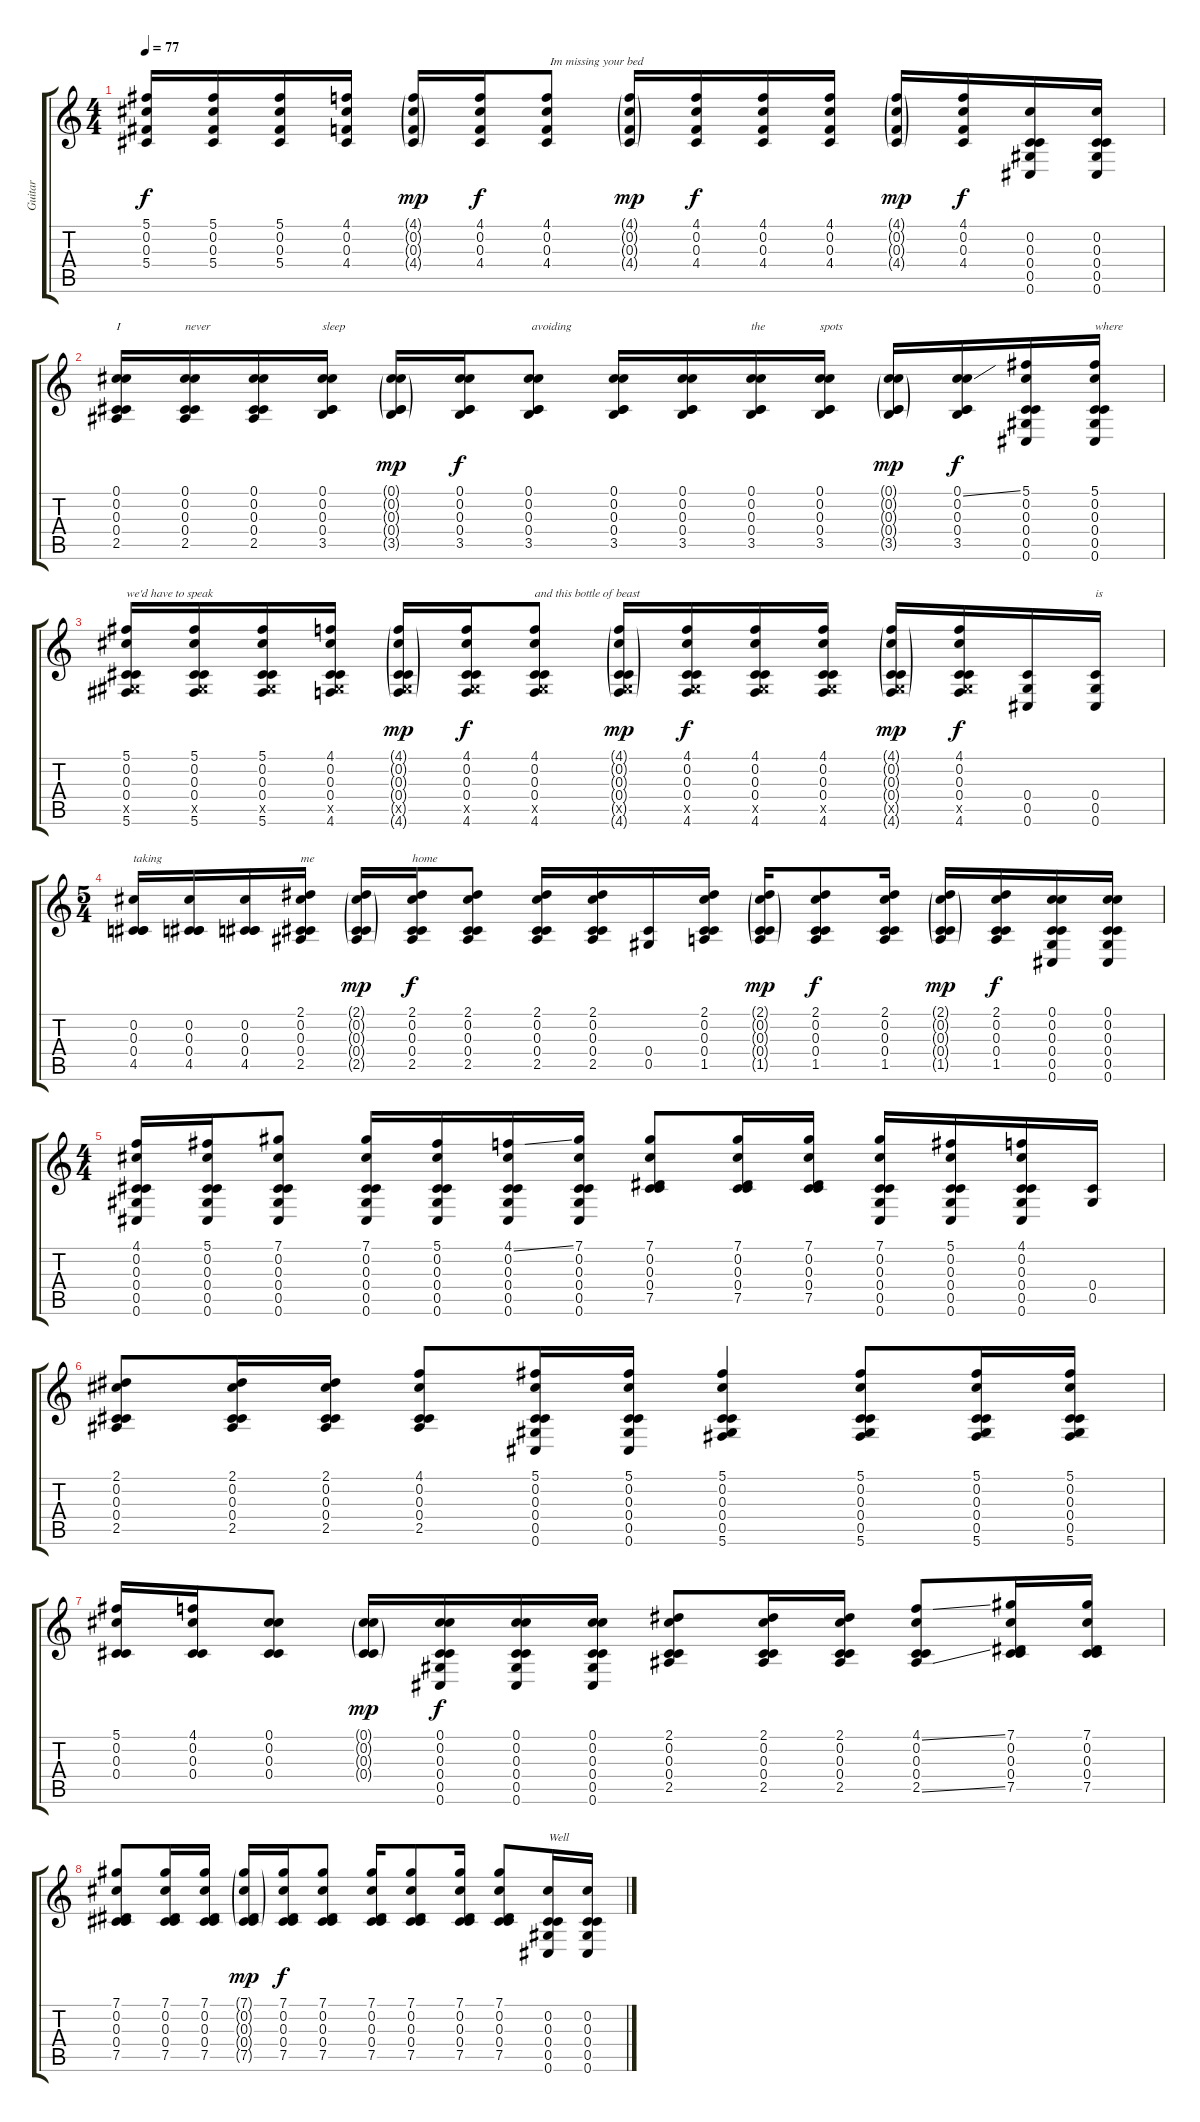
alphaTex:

\track ("Guitar" "Guitar") {instrument acousticguitarsteel}
\staff {score tabs}
\tuning (Db4 Db4 Db3 Db3 Ab2 Db2) {hide}
\ts (4 4)
\tempo 77
\clef g2
\ks c
(5.1 0.2 0.3 5.4).16{dy f} (5.1 0.2 0.3 5.4).16 (5.1 0.2 0.3 5.4).16 (4.1 0.2 0.3 4.4).16 (4.1{g} 0.2{g} 0.3{g} 4.4{g}).16{dy mp} (4.1 0.2 0.3 4.4).16{dy f} (4.1 0.2 0.3 4.4).8{txt " Im missing your bed"} (4.1{g} 0.2{g} 0.3{g} 4.4{g}).16{dy mp} (4.1 0.2 0.3 4.4).16{dy f} (4.1 0.2 0.3 4.4).16 (4.1 0.2 0.3 4.4).16 (4.1{g} 0.2{g} 0.3{g} 4.4{g}).16{dy mp} (4.1 0.2 0.3 4.4).16{dy f} (0.2 0.3 0.4 0.5 0.6).16 (0.2 0.3 0.4 0.5 0.6).16 |
(0.1 0.2 0.3 0.4 2.5).16{txt "I"} (0.1 0.2 0.3 0.4 2.5).16{txt "never"} (0.1 0.2 0.3 0.4 2.5).16 (0.1 0.2 0.3 0.4 3.5).16{txt "sleep"} (0.1{g} 0.2{g} 0.3{g} 0.4{g} 3.5{g}).16{dy mp} (0.1 0.2 0.3 0.4 3.5).16{dy f} (0.1 0.2 0.3 0.4 3.5).8{txt " avoiding"} (0.1 0.2 0.3 0.4 3.5).16 (0.1 0.2 0.3 0.4 3.5).16 (0.1 0.2 0.3 0.4 3.5).16{txt "the"} (0.1 0.2 0.3 0.4 3.5).16{txt "spots"} (0.1{g} 0.2{g} 0.3{g} 0.4{g} 3.5{g}).16{dy mp} (0.1{ss} 0.2 0.3 0.4 3.5).16{dy f} (5.1 0.2 0.3 0.4 0.5 0.6).16 (5.1 0.2 0.3 0.4 0.5 0.6).16{txt "where"} |
(5.1 0.2 0.3 0.4 0.5{x} 5.6).16{txt "we'd have to speak"} (5.1 0.2 0.3 0.4 0.5{x} 5.6).16 (5.1 0.2 0.3 0.4 0.5{x} 5.6).16 (4.1 0.2 0.3 0.4 0.5{x} 4.6).16 (4.1{g} 0.2{g} 0.3{g} 0.4{g} 0.5{g x} 4.6{g}).16{dy mp} (4.1 0.2 0.3 0.4 0.5{x} 4.6).16{dy f} (4.1 0.2 0.3 0.4 0.5{x} 4.6).8{txt "and this bottle of beast"} (4.1{g} 0.2{g} 0.3{g} 0.4{g} 0.5{g x} 4.6{g}).16{dy mp} (4.1 0.2 0.3 0.4 0.5{x} 4.6).16{dy f} (4.1 0.2 0.3 0.4 0.5{x} 4.6).16 (4.1 0.2 0.3 0.4 0.5{x} 4.6).16 (4.1{g} 0.2{g} 0.3{g} 0.4{g} 0.5{g x} 4.6{g}).16{dy mp} (4.1 0.2 0.3 0.4 0.5{x} 4.6).16{dy f} (0.4 0.5 0.6).16 (0.4 0.5 0.6).16{txt "is"} |
\ts (5 4)
(0.2 0.3 0.4 4.5).16{txt "taking"} (0.2 0.3 0.4 4.5).16 (0.2 0.3 0.4 4.5).16 (2.1 0.2 0.3 0.4 2.5).16{txt "me"} (2.1{g} 0.2{g} 0.3{g} 0.4{g} 2.5{g}).16{dy mp} (2.1 0.2 0.3 0.4 2.5).16{txt "home" dy f} (2.1 0.2 0.3 0.4 2.5).8 (2.1 0.2 0.3 0.4 2.5).16 (2.1 0.2 0.3 0.4 2.5).16 (0.4 0.5).16 (2.1 0.2 0.3 0.4 1.5).16 (2.1{g} 0.2{g} 0.3{g} 0.4{g} 1.5{g}).16{dy mp} (2.1 0.2 0.3 0.4 1.5).8{dy f} (2.1 0.2 0.3 0.4 1.5).16 (2.1{g} 0.2{g} 0.3{g} 0.4{g} 1.5{g}).16{dy mp} (2.1 0.2 0.3 0.4 1.5).16{dy f} (0.1 0.2 0.3 0.4 0.5 0.6).16 (0.1 0.2 0.3 0.4 0.5 0.6).16 |
\ts (4 4)
(4.1 0.2 0.3 0.4 0.5 0.6).16 (5.1 0.2 0.3 0.4 0.5 0.6).16 (7.1 0.2 0.3 0.4 0.5 0.6).8 (7.1 0.2 0.3 0.4 0.5 0.6).16 (5.1 0.2 0.3 0.4 0.5 0.6).16 (4.1{ss} 0.2 0.3 0.4 0.5 0.6).16 (7.1 0.2 0.3 0.4 0.5 0.6).16 (7.1 0.2 0.3 0.4 7.5).8 (7.1 0.2 0.3 0.4 7.5).16 (7.1 0.2 0.3 0.4 7.5).16 (7.1 0.2 0.3 0.4 0.5 0.6).16 (5.1 0.2 0.3 0.4 0.5 0.6).16 (4.1 0.2 0.3 0.4 0.5 0.6).16 (0.4 0.5).16 |
(2.1 0.2 0.3 0.4 2.5).8 (2.1 0.2 0.3 0.4 2.5).16 (2.1 0.2 0.3 0.4 2.5).16 (4.1 0.2 0.3 0.4 2.5).8 (5.1 0.2 0.3 0.4 0.5 0.6).16 (5.1 0.2 0.3 0.4 0.5 0.6).16 (5.1 0.2 0.3 0.4 0.5 5.6).4 (5.1 0.2 0.3 0.4 0.5 5.6).8 (5.1 0.2 0.3 0.4 0.5 5.6).16 (5.1 0.2 0.3 0.4 0.5 5.6).16 |
(5.1 0.2 0.3 0.4).16 (4.1 0.2 0.3 0.4).16 (0.1 0.2 0.3 0.4).8 (0.1{g} 0.2{g} 0.3{g} 0.4{g}).16{dy mp} (0.1 0.2 0.3 0.4 0.5 0.6).16{dy f} (0.1 0.2 0.3 0.4 0.5 0.6).16 (0.1 0.2 0.3 0.4 0.5 0.6).16 (2.1 0.2 0.3 0.4 2.5).8 (2.1 0.2 0.3 0.4 2.5).16 (2.1 0.2 0.3 0.4 2.5).16 (4.1{ss} 0.2 0.3 0.4 2.5{ss}).8 (7.1 0.2 0.3 0.4 7.5).16 (7.1 0.2 0.3 0.4 7.5).16 |
(7.1 0.2 0.3 0.4 7.5).8 (7.1 0.2 0.3 0.4 7.5).16 (7.1 0.2 0.3 0.4 7.5).16 (7.1{g} 0.2{g} 0.3{g} 0.4{g} 7.5{g}).16{dy mp} (7.1 0.2 0.3 0.4 7.5).16{dy f} (7.1 0.2 0.3 0.4 7.5).8 (7.1 0.2 0.3 0.4 7.5).16 (7.1 0.2 0.3 0.4 7.5).8 (7.1 0.2 0.3 0.4 7.5).16 (7.1 0.2 0.3 0.4 7.5).8 (0.2 0.3 0.4 0.5 0.6).16{txt "Well"} (0.2 0.3 0.4 0.5 0.6).16
